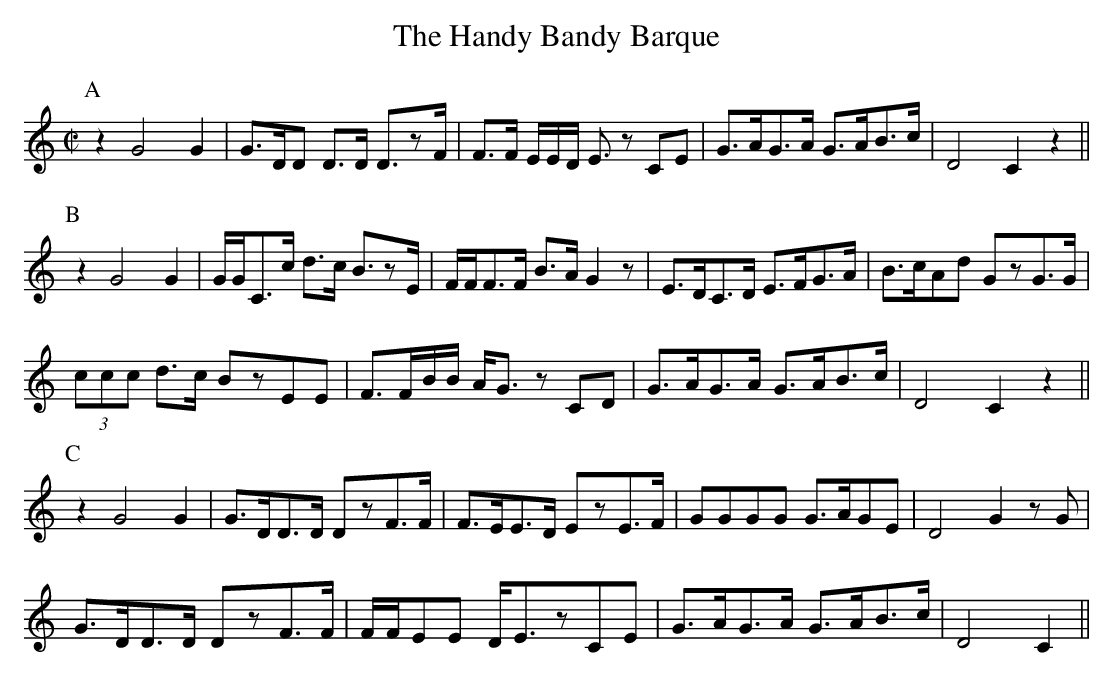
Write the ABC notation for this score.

X:1
T:The Handy Bandy Barque
M:C|
L:1/16
K:C
P:A%Intro
z4 G8 G4|\
G3DD2 D3D D3z2F|F3F EED E3z2 C2E2|G3AG3A G3AB3c|D8 C4z4||
P:B%Chorus
z4 G8 G4|\
GGC3c d3c B3z2E|FFF3F B3AG4z2|E3DC3D E3FG3A|B3cA2d2 G2z2G3G|
(3c2c2c2 d3c B2z2E2E2|F3FBB AG3 z2C2D2|G3AG3A G3AB3c|D8 C4z4||
P:C%Verse
z4 G8 G4|\
G3DD3D D2z2F3F|F3EE3D E2z2E3F|G2G2G2G2 G3AG2E2|D8 G4z2G2|
G3DD3D D2z2F3F|FFE2E2 DE3z2C2E2|G3AG3A G3AB3c|D8 C4||
